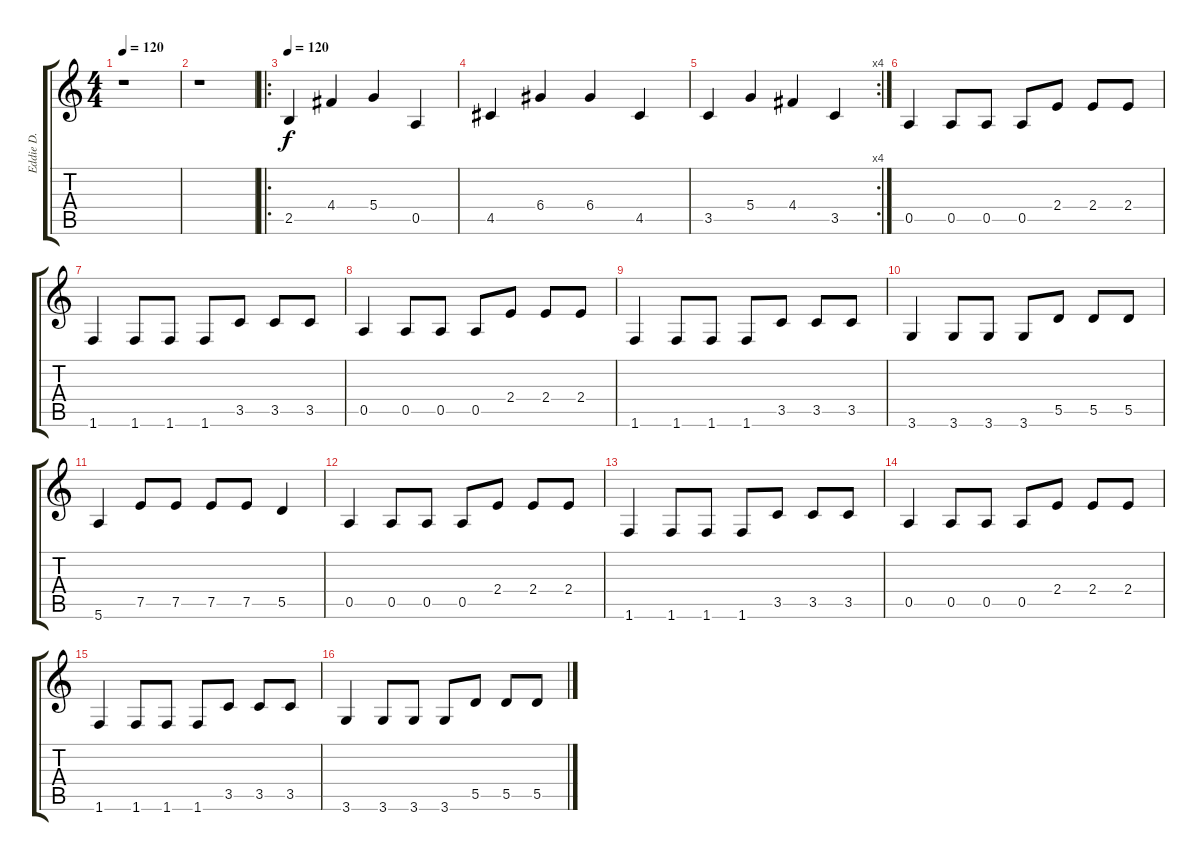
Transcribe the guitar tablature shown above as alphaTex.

\track ("Eddie D." "Eddie D.") {instrument overdrivenguitar}
\staff {score tabs}
\tuning (E4 B3 G3 D3 A2 E2) {hide}
\ts (4 4)
\tempo 120
\tempo 100
\tempo 120
\clef g2
\ks c
r.1{dy f instrument overdrivenguitar} |
r.1 |
\ro
\tempo 120
2.5.4 4.4.4 5.4.4 0.5.4 |
4.5.4 6.4.4 6.4.4 4.5.4 |
\rc 4
3.5.4 5.4.4 4.4.4 3.5.4 |
0.5.4 0.5.8 0.5.8 0.5.8 2.4.8 2.4.8 2.4.8 |
1.6.4 1.6.8 1.6.8 1.6.8 3.5.8 3.5.8 3.5.8 |
0.5.4 0.5.8 0.5.8 0.5.8 2.4.8 2.4.8 2.4.8 |
1.6.4 1.6.8 1.6.8 1.6.8 3.5.8 3.5.8 3.5.8 |
3.6.4 3.6.8 3.6.8 3.6.8 5.5.8 5.5.8 5.5.8 |
5.6.4 7.5.8 7.5.8 7.5.8 7.5.8 5.5.4 |
0.5.4 0.5.8 0.5.8 0.5.8 2.4.8 2.4.8 2.4.8 |
1.6.4 1.6.8 1.6.8 1.6.8 3.5.8 3.5.8 3.5.8 |
0.5.4 0.5.8 0.5.8 0.5.8 2.4.8 2.4.8 2.4.8 |
1.6.4 1.6.8 1.6.8 1.6.8 3.5.8 3.5.8 3.5.8 |
3.6.4 3.6.8 3.6.8 3.6.8 5.5.8 5.5.8 5.5.8
